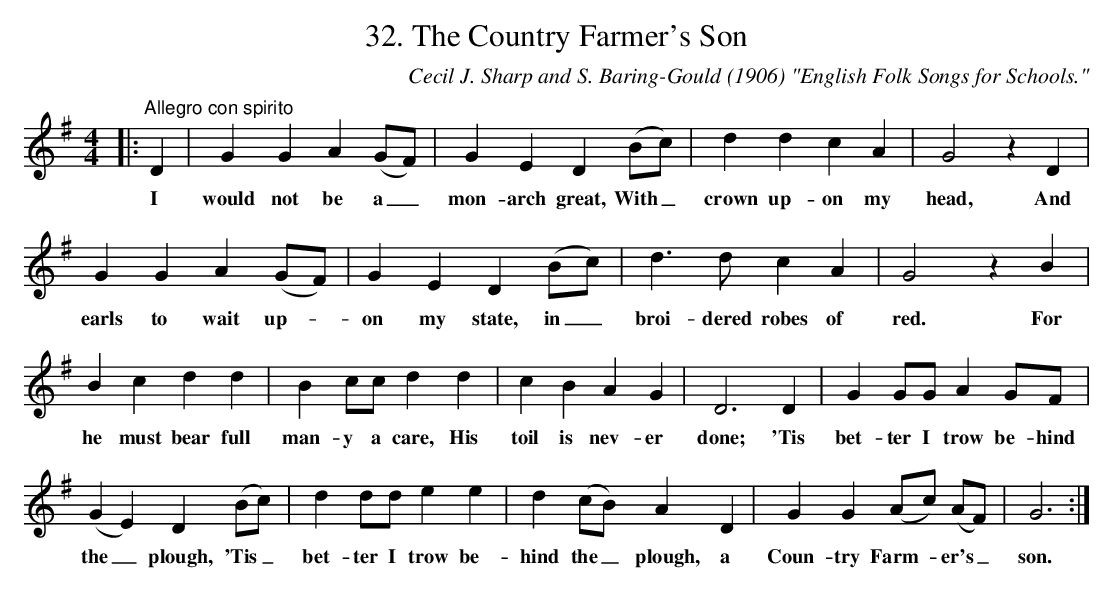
X:1
T:32. The Country Farmer's Son
C:Cecil J. Sharp and S. Baring-Gould (1906) "English Folk Songs for Schools."
L:1/4
M:4/4
K:G
|:"^Allegro con spirito" D | G G A (G/F/) | G E D (B/c/) | d d c A | G2 z D |$ G G A (G/F/) |
w: I|would  not be a _|mon- arch great, With _|crown up- on my|head, And|earls to wait up- *|
G E D (B/c/) | d3/2 d/ c A | G2 z B |$ B c d d | B c/c/ d d | c B A G | D3 D | G G/G/ A G/F/|$
w: on my state, in _|broi- dered robes of|red. For|he must bear full|man- y a care,  His|toil is nev- er|done; 'Tis|bet- ter I trow be- hind|
(GE) D (B/c/) | d d/d/ e e | d (c/B/) A D | G G (A/c/) (A/F/) | G3 :|
w: the _ plough, 'Tis _|bet- ter I trow be-|hind the _  plough,  a|Coun- try Farm- * er's _|son.|
